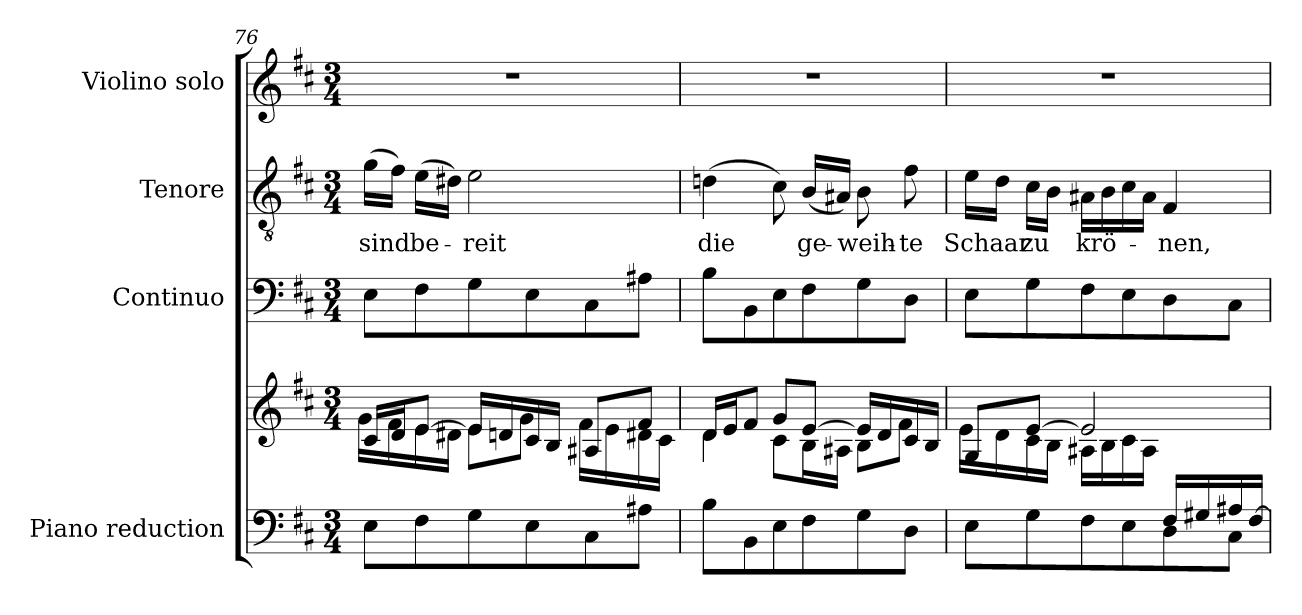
**kern	**kern	**kern	**kern	**text	**kern
*part4	*part4	*part3	*part2	*part2	*part1
*staff5	*staff4	*staff3	*staff2	*staff2	*staff1
*I"Piano reduction	*	*I"Continuo	*I"Tenore	*	*I"Violino solo
*I'Pno	*	*	*	*	*I'Vln
!!LO:LB:g=z
*clefF4	*clefG2	*clefF4	*clefGv2	*	*clefG2
*k[f#c#]	*k[f#c#]	*k[f#c#]	*k[f#c#]	*	*k[f#c#]
*M3/4	*M3/4	*M3/4	*M3/4	*	*M3/4
=76	=76	=76	=76	=76	=76
*	*^	*	*	*	*
!	!	!	!	!	!LO:LY:b	!
8E\L	16c#/LL	16g\LL	8E\L	(16g\LL	sind	2.r
.	16d/J	16f#\	.	16f#\JJ)	.	.
!	!	!	!	!	!LO:LY:b	!
8F#\	[8e/J	16e\	8F#\	(16e\LL	be-	.
.	.	16d#X\JJ	.	16d#X\JJ)	.	.
!	!	!	!	!	!LO:LY:b	!
8G\	16e/LL]	8e\L	8G\	2e\	-reit	.
.	16dn/	.	.	.	.	.
8E\	16c#/	8g\J	8E\	.	.	.
.	16B/JJ	.	.	.	.	.
8C#\	8A#X/L	16f#\LL	8C#\	.	.	.
.	.	16e\	.	.	.	.
8A#X\J	8f#/J	16d#X\	8A#X\J	.	.	.
.	.	16c#\JJ	.	.	.	.
=77	=77	=77	=77	=77	=77	=77
!	!	!	!	!	!LO:LY:b	!
8B\L	16d/LL	4d\	8B\L	(4dn\	die	2.r
.	16e/J	.	.	.	.	.
8BB\	8f#/J	.	8BB\	.	.	.
8E\	8g/L	8c#\L	8E\	8c#\)	.	.
!	!	!	!	!	!LO:LY:b	!
8F#\	[8e/J	16B\L	8F#\	(16B/LL	ge-	.
.	.	16A#X\JJ	.	16A#X/JJ)	.	.
!	!	!	!	!	!LO:LY:b	!
8G\	16e/LL]	8B\L	8G\	8B\	-weih-	.
.	16d/	.	.	.	.	.
!	!	!	!	!	!LO:LY:b	!
8D\J	16c#/	8f#\J	8D\J	8f#\	-te	.
.	16B/JJ	.	.	.	.	.
=78	=78	=78	=78	=78	=78	=78
*^	*	*	*	*	*	*
!	!	!	!	!	!	!LO:LY:b	!
2ryy	8E\L	8G/L	16e\LL	8E\L	16e\LL	Schaar	2.r
.	.	.	16d\	.	16d\JJ	.	.
!	!	!	!	!	!	!LO:LY:b	!
.	8G\	[8e/J	16c#\	8G\	16c#\LL	zu	.
.	.	.	16B\JJ	.	16B\JJ	.	.
!	!	!	!	!	!	!LO:LY:b	!
.	8F#\	2e/]	16A#X\LL	8F#\	16A#X\LL	krö-	.
.	.	.	16B\	.	16B\	.	.
.	8E\	.	16c#\	8E\	16c#\	.	.
.	.	.	16A#\JJ	.	16A#\JJ	.	.
!	!	!	!	!	!	!LO:LY:b	!
16F#/LL	8D\	.	4ryy	8D\	4F#/	-nen,	.
16G#X/	.	.	.	.	.	.	.
16A#X/	8C#\J	.	.	8C#\J	.	.	.
[16F#/JJ	.	.	.	.	.	.	.
*v	*v	*	*	*	*	*	*
*	*v	*v	*	*	*	*
=	=	=	=	=	=
*-	*-	*-	*-	*-	*-
